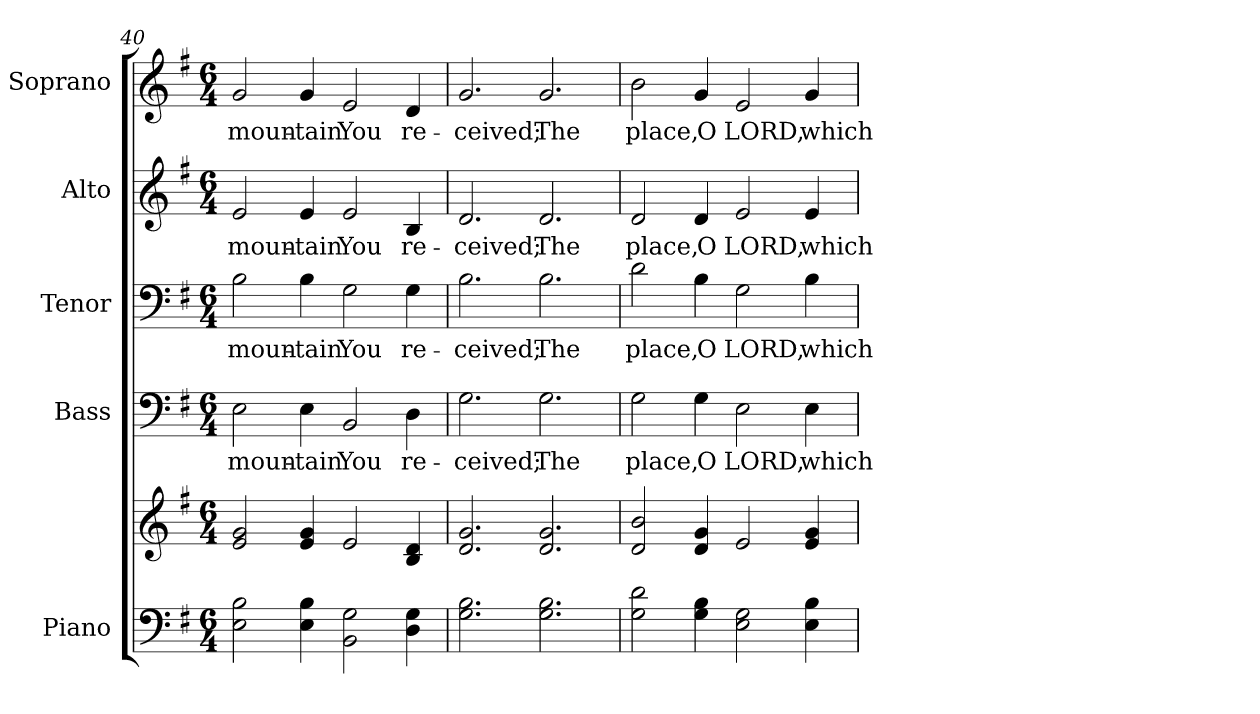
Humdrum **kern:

**kern	**kern	**kern	**text	**kern	**text	**kern	**text	**kern	**text
*part5	*part5	*part4	*part4	*part3	*part3	*part2	*part2	*part1	*part1
*staff6	*staff5	*staff4	*staff4	*staff3	*staff3	*staff2	*staff2	*staff1	*staff1
*I"Piano	*	*I"Bass	*	*I"Tenor	*	*I"Alto	*	*I"Soprano	*
*I'Pno.	*	*I'B.	*	*I'T.	*	*I'A.	*	*I'S.	*
!!LO:PB:g=z
*clefF4	*clefG2	*clefF4	*	*clefF4	*	*clefG2	*	*clefG2	*
*k[f#]	*k[f#]	*k[f#]	*	*k[f#]	*	*k[f#]	*	*k[f#]	*
*G:	*G:	*G:	*	*G:	*	*G:	*	*G:	*
*M6/4	*M6/4	*M6/4	*	*M6/4	*	*M6/4	*	*M6/4	*
=40	=40	=40	=40	=40	=40	=40	=40	=40	=40
!	!	!	!LO:LY:b:color=#000000	!	!	!	!	!	!
!	!	!	!	!	!LO:LY:b:color=#000000	!	!	!	!
!	!	!	!	!	!	!	!LO:LY:b:color=#000000	!	!
!	!	!	!	!	!	!	!	!	!LO:LY:b:color=#000000
2Ei\ 2Bi	2ei/ 2gi	2Ei\	moun-	2Bi\	moun-	2ei/	moun-	2gi/	moun-
!	!	!	!LO:LY:b:color=#000000	!	!	!	!	!	!
!	!	!	!	!	!LO:LY:b:color=#000000	!	!	!	!
!	!	!	!	!	!	!	!LO:LY:b:color=#000000	!	!
!	!	!	!	!	!	!	!	!	!LO:LY:b:color=#000000
4Ei\ 4Bi	4ei/ 4gi	4Ei\	-tain	4Bi\	-tain	4ei/	-tain	4gi/	-tain
!	!	!	!LO:LY:b:color=#000000	!	!	!	!	!	!
!	!	!	!	!	!LO:LY:b:color=#000000	!	!	!	!
!	!	!	!	!	!	!	!LO:LY:b:color=#000000	!	!
!	!	!	!	!	!	!	!	!	!LO:LY:b:color=#000000
2BBi\ 2Gi	2ei/	2BBi/	You	2Gi\	You	2ei/	You	2ei/	You
!	!	!	!LO:LY:b:color=#000000	!	!	!	!	!	!
!	!	!	!	!	!LO:LY:b:color=#000000	!	!	!	!
!	!	!	!	!	!	!	!LO:LY:b:color=#000000	!	!
!	!	!	!	!	!	!	!	!	!LO:LY:b:color=#000000
4Di\ 4Gi	4Bi/ 4di	4Di\	re-	4Gi\	re-	4Bi/	re-	4di/	re-
=41	=41	=41	=41	=41	=41	=41	=41	=41	=41
!	!	!	!LO:LY:b:color=#000000	!	!	!	!	!	!
!	!	!	!	!	!LO:LY:b:color=#000000	!	!	!	!
!	!	!	!	!	!	!	!LO:LY:b:color=#000000	!	!
!	!	!	!	!	!	!	!	!	!LO:LY:b:color=#000000
2.Gi\ 2.Bi	2.di/ 2.gi	2.Gi\	-ceived;	2.Bi\	-ceived;	2.di/	-ceived;	2.gi/	-ceived;
!	!	!	!LO:LY:b:color=#000000	!	!	!	!	!	!
!	!	!	!	!	!LO:LY:b:color=#000000	!	!	!	!
!	!	!	!	!	!	!	!LO:LY:b:color=#000000	!	!
!	!	!	!	!	!	!	!	!	!LO:LY:b:color=#000000
2.Gi\ 2.Bi	2.di/ 2.gi	2.Gi\	The	2.Bi\	The	2.di/	The	2.gi/	The
=42	=42	=42	=42	=42	=42	=42	=42	=42	=42
!	!	!	!LO:LY:b:color=#000000	!	!	!	!	!	!
!	!	!	!	!	!LO:LY:b:color=#000000	!	!	!	!
!	!	!	!	!	!	!	!LO:LY:b:color=#000000	!	!
!	!	!	!	!	!	!	!	!	!LO:LY:b:color=#000000
2Gi\ 2di	2di/ 2bi	2Gi\	place,	2di\	place,	2di/	place,	2bi\	place,
!	!	!	!LO:LY:b:color=#000000	!	!	!	!	!	!
!	!	!	!	!	!LO:LY:b:color=#000000	!	!	!	!
!	!	!	!	!	!	!	!LO:LY:b:color=#000000	!	!
!	!	!	!	!	!	!	!	!	!LO:LY:b:color=#000000
4Gi\ 4Bi	4di/ 4gi	4Gi\	O	4Bi\	O	4di/	O	4gi/	O
!	!	!	!LO:LY:b:color=#000000	!	!	!	!	!	!
!	!	!	!	!	!LO:LY:b:color=#000000	!	!	!	!
!	!	!	!	!	!	!	!LO:LY:b:color=#000000	!	!
!	!	!	!	!	!	!	!	!	!LO:LY:b:color=#000000
2Ei\ 2Gi	2ei/	2Ei\	LORD,	2Gi\	LORD,	2ei/	LORD,	2ei/	LORD,
!	!	!	!LO:LY:b:color=#000000	!	!	!	!	!	!
!	!	!	!	!	!LO:LY:b:color=#000000	!	!	!	!
!	!	!	!	!	!	!	!LO:LY:b:color=#000000	!	!
!	!	!	!	!	!	!	!	!	!LO:LY:b:color=#000000
4Ei\ 4Bi	4ei/ 4gi	4Ei\	which	4Bi\	which	4ei/	which	4gi/	which
=	=	=	=	=	=	=	=	=	=
*-	*-	*-	*-	*-	*-	*-	*-	*-	*-
